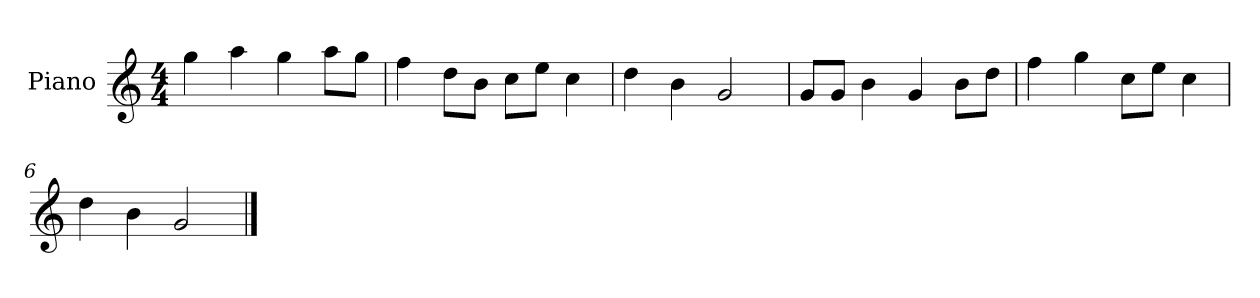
**kern
*part1
*staff1
*I"Piano
*I'P-no
*clefG2
*k[]
*M4/4
*MM90
=1
4gg\
4aa\
4gg\
8aa\L
8gg\J
=2
4ff\
8dd\L
8b\J
8cc\L
8ee\J
4cc\
=3
4dd\
4b\
2g/
=4
8g/L
8g/J
4b\
4g/
8b\L
8dd\J
=5
4ff\
4gg\
8cc\L
8ee\J
4cc\
=6
4dd\
4b\
2g/
==
*-
